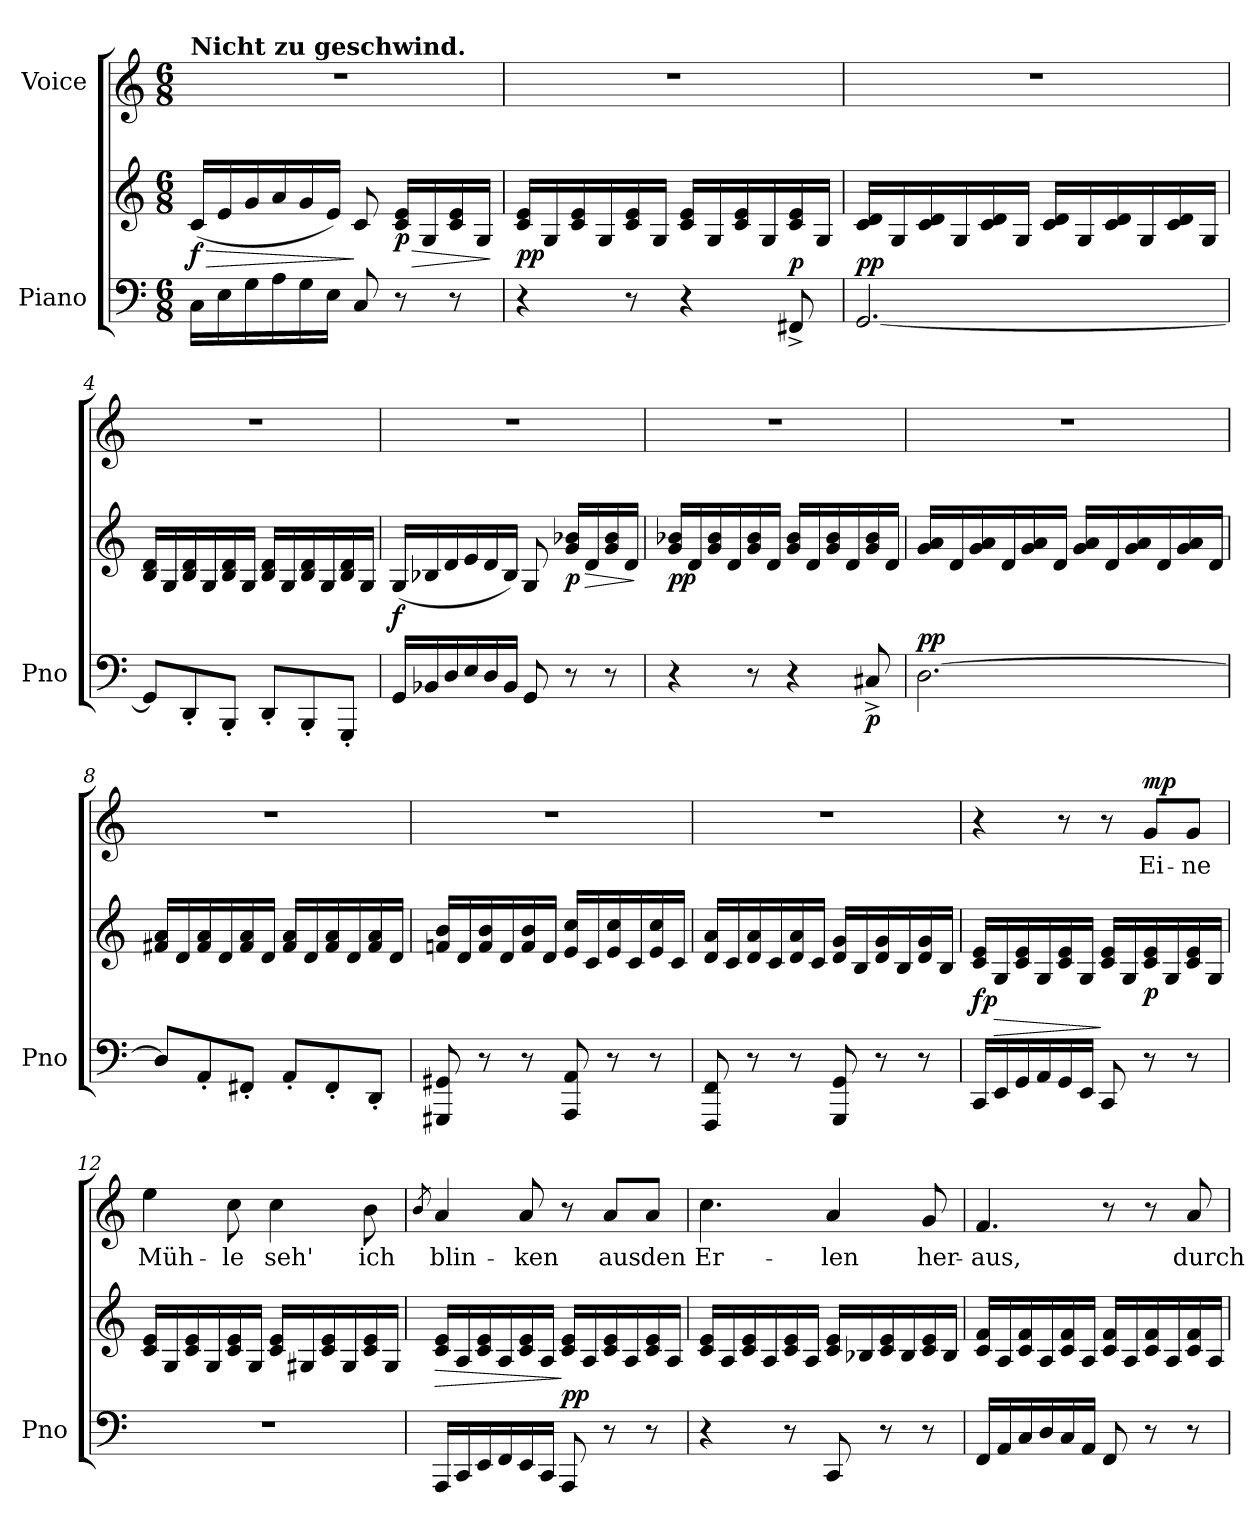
**kern	**kern	**dynam	**kern	**text	**dynam
*part2	*part2	*part2	*part1	*part1	*part1
*staff3	*staff2	*staff2/3	*staff1	*staff1	*staff1
*I"Piano	*	*	*I"Voice	*	*
*I'Pno	*	*	*	*	*
*clefF4	*clefG2	*	*clefG2	*	*
*k[]	*k[]	*	*k[]	*	*
*M6/8	*M6/8	*	*M6/8	*	*
=1	=1	=1	=1	=1	=1
!	!	!	!LO:TX:a:B:t=Nicht zu geschwind.	!	!
!	!	!LO:HP:b	!	!	!
!	!	!LO:DY:n=1:b	!	!	!
16C\LL	(<16c/LL	> f	2.r	.	.
16E\	16e/	.	.	.	.
16G\	16g/	.	.	.	.
16A\	16a/	.	.	.	.
16G\	16g/	.	.	.	.
16E\JJ	16e/JJ)	.	.	.	.
8C/	8c/	]	.	.	.
!	!	!LO:HP:b	!	!	!
!	!	!LO:DY:n=2:b	!	!	!
8r	16c/ 16e/LL	> p	.	.	.
.	16G/	.	.	.	.
8r	16c/ 16e/	.	.	.	.
.	16G/JJ	.	.	.	.
.	.	]	.	.	.
=2	=2	=2	=2	=2	=2
!	!	!LO:DY:b	!	!	!
4r	16c/ 16e/LL	pp	2.r	.	.
.	16G/	.	.	.	.
.	16c/ 16e/	.	.	.	.
.	16G/	.	.	.	.
8r	16c/ 16e/	.	.	.	.
.	16G/JJ	.	.	.	.
4r	16c/ 16e/LL	.	.	.	.
.	16G/	.	.	.	.
.	16c/ 16e/	.	.	.	.
.	16G/	.	.	.	.
!	!	!LO:DY:a=2	!	!	!
8FF#X^/	16c/ 16e/	p	.	.	.
.	16G/JJ	.	.	.	.
=3	=3	=3	=3	=3	=3
!	!	!LO:DY:a=2	!	!	!
[2.GG/	16c/ 16d/LL	pp	2.r	.	.
.	16G/	.	.	.	.
.	16c/ 16d/	.	.	.	.
.	16G/	.	.	.	.
.	16c/ 16d/	.	.	.	.
.	16G/JJ	.	.	.	.
.	16c/ 16d/LL	.	.	.	.
.	16G/	.	.	.	.
.	16c/ 16d/	.	.	.	.
.	16G/	.	.	.	.
.	16c/ 16d/	.	.	.	.
.	16G/JJ	.	.	.	.
=4	=4	=4	=4	=4	=4
8GG/L]	16B/ 16d/LL	.	2.r	.	.
.	16G/	.	.	.	.
8DD'/	16B/ 16d/	.	.	.	.
.	16G/	.	.	.	.
8BBB'/J	16B/ 16d/	.	.	.	.
.	16G/JJ	.	.	.	.
8DD'/L	16B/ 16d/LL	.	.	.	.
.	16G/	.	.	.	.
8BBB'/	16B/ 16d/	.	.	.	.
.	16G/	.	.	.	.
8GGG'/J	16B/ 16d/	.	.	.	.
.	16G/JJ	.	.	.	.
!!LO:LB:g=z
=5	=5	=5	=5	=5	=5
!	!	!LO:DY:b	!	!	!
16GG/LL	(<16G/LL	f	2.r	.	.
16BB-X/	16B-X/	.	.	.	.
16D/	16d/	.	.	.	.
16E/	16e/	.	.	.	.
16D/	16d/	.	.	.	.
16BB-/JJ	16B-/JJ)	.	.	.	.
8GG/	8G/	.	.	.	.
!	!	!LO:DY:b	!	!	!
8r	16g/ 16b-X/LL	p	.	.	.
!	!	!LO:HP:b	!	!	!
.	16d/	>	.	.	.
8r	16g/ 16b-/	.	.	.	.
.	16d/JJ	.	.	.	.
.	.	]	.	.	.
=6	=6	=6	=6	=6	=6
!	!	!LO:DY:b	!	!	!
4r	16g/ 16b-X/LL	pp	2.r	.	.
.	16d/	.	.	.	.
.	16g/ 16b-/	.	.	.	.
.	16d/	.	.	.	.
8r	16g/ 16b-/	.	.	.	.
.	16d/JJ	.	.	.	.
4r	16g/ 16b-/LL	.	.	.	.
.	16d/	.	.	.	.
.	16g/ 16b-/	.	.	.	.
.	16d/	.	.	.	.
!	!	!LO:DY:b=2	!	!	!
8C#X^/	16g/ 16b-/	p	.	.	.
.	16d/JJ	.	.	.	.
=7	=7	=7	=7	=7	=7
!	!	!LO:DY:a=2	!	!	!
[2.D\	16g/ 16a/LL	pp	2.r	.	.
.	16d/	.	.	.	.
.	16g/ 16a/	.	.	.	.
.	16d/	.	.	.	.
.	16g/ 16a/	.	.	.	.
.	16d/JJ	.	.	.	.
.	16g/ 16a/LL	.	.	.	.
.	16d/	.	.	.	.
.	16g/ 16a/	.	.	.	.
.	16d/	.	.	.	.
.	16g/ 16a/	.	.	.	.
.	16d/JJ	.	.	.	.
=8	=8	=8	=8	=8	=8
8D/L]	16f#X/ 16a/LL	.	2.r	.	.
.	16d/	.	.	.	.
8AA'/	16f#/ 16a/	.	.	.	.
.	16d/	.	.	.	.
8FF#X'/J	16f#/ 16a/	.	.	.	.
.	16d/JJ	.	.	.	.
8AA'/L	16f#/ 16a/LL	.	.	.	.
.	16d/	.	.	.	.
8FF#'/	16f#/ 16a/	.	.	.	.
.	16d/	.	.	.	.
8DD'/J	16f#/ 16a/	.	.	.	.
.	16d/JJ	.	.	.	.
!!LO:LB:g=z
=9	=9	=9	=9	=9	=9
8GGG#X/ 8GG#X/	16fn/ 16b/LL	.	2.r	.	.
.	16d/	.	.	.	.
8r	16f/ 16b/	.	.	.	.
.	16d/	.	.	.	.
8r	16f/ 16b/	.	.	.	.
.	16d/JJ	.	.	.	.
8AAA/ 8AA/	16e/ 16cc/LL	.	.	.	.
.	16c/	.	.	.	.
8r	16e/ 16cc/	.	.	.	.
.	16c/	.	.	.	.
8r	16e/ 16cc/	.	.	.	.
.	16c/JJ	.	.	.	.
=10	=10	=10	=10	=10	=10
8FFF/ 8FF/	16d/ 16a/LL	.	2.r	.	.
.	16c/	.	.	.	.
8r	16d/ 16a/	.	.	.	.
.	16c/	.	.	.	.
8r	16d/ 16a/	.	.	.	.
.	16c/JJ	.	.	.	.
8GGG/ 8GG/	16d/ 16g/LL	.	.	.	.
.	16B/	.	.	.	.
8r	16d/ 16g/	.	.	.	.
.	16B/	.	.	.	.
8r	16d/ 16g/	.	.	.	.
.	16B/JJ	.	.	.	.
=11	=11	=11	=11	=11	=11
!	!	!LO:DY:b	!	!	!
16CC/LL	16c/ 16e/LL	fp	4r	.	.
!	!	!LO:HP:b	!	!	!
16EE/	16G/	>	.	.	.
16GG/	16c/ 16e/	.	.	.	.
16AA/	16G/	.	.	.	.
16GG/	16c/ 16e/	.	8r	.	.
16EE/JJ	16G/JJ	.	.	.	.
8CC/	16c/ 16e/LL	]	8r	.	.
.	16G/	.	.	.	.
!	!	!LO:DY:b	!	!LO:LY:b	!LO:DY:a
8r	16c/ 16e/	p	8g/L	Ei-	mp
.	16G/	.	.	.	.
!	!	!	!	!LO:LY:b	!
8r	16c/ 16e/	.	8g/J	-ne	.
.	16G/JJ	.	.	.	.
=12	=12	=12	=12	=12	=12
!	!	!	!	!LO:LY:b	!
2.r	16c/ 16e/LL	.	4ee\	Müh-	.
.	16G/	.	.	.	.
.	16c/ 16e/	.	.	.	.
.	16G/	.	.	.	.
!	!	!	!	!LO:LY:b	!
.	16c/ 16e/	.	8cc\	-le	.
.	16G/JJ	.	.	.	.
!	!	!	!	!LO:LY:b	!
.	16c/ 16e/LL	.	4cc\	seh'	.
.	16G#X/	.	.	.	.
.	16c/ 16e/	.	.	.	.
.	16G#/	.	.	.	.
!	!	!	!	!LO:LY:b	!
.	16c/ 16e/	.	8b\	ich	.
.	16G#/JJ	.	.	.	.
!!LO:LB:g=z
=13	=13	=13	=13	=13	=13
.	.	.	8qb/	.	.
!	!	!LO:HP:b	!	!LO:LY:b	!
16AAA/LL	16c/ 16e/LL	>	4a/	blin-	.
16CC/	16A/	.	.	.	.
16EE/	16c/ 16e/	.	.	.	.
16FF/	16A/	.	.	.	.
!	!	!	!	!LO:LY:b	!
16EE/	16c/ 16e/	.	8a/	-ken	.
16CC/JJ	16A/JJ	.	.	.	.
!	!	!LO:DY:n=1:a=2	!	!	!
8AAA/	16c/ 16e/LL	] pp	8r	.	.
.	16A/	.	.	.	.
!	!	!	!	!LO:LY:b	!
8r	16c/ 16e/	.	8a/L	aus	.
.	16A/	.	.	.	.
!	!	!	!	!LO:LY:b	!
8r	16c/ 16e/	.	8a/J	den	.
.	16A/JJ	.	.	.	.
=14	=14	=14	=14	=14	=14
!	!	!	!	!LO:LY:b	!
4r	16c/ 16e/LL	.	4.cc\	Er-	.
.	16A/	.	.	.	.
.	16c/ 16e/	.	.	.	.
.	16A/	.	.	.	.
8r	16c/ 16e/	.	.	.	.
.	16A/JJ	.	.	.	.
!	!	!	!	!LO:LY:b	!
8CC/	16c/ 16e/LL	.	4a/	-len	.
.	16B-X/	.	.	.	.
8r	16c/ 16e/	.	.	.	.
.	16B-/	.	.	.	.
!	!	!	!	!LO:LY:b	!
8r	16c/ 16e/	.	8g/	her-	.
.	16B-/JJ	.	.	.	.
=15	=15	=15	=15	=15	=15
!	!	!	!	!LO:LY:b	!
16FF/LL	16c/ 16f/LL	.	4.f/	-aus,	.
16AA/	16A/	.	.	.	.
16C/	16c/ 16f/	.	.	.	.
16D/	16A/	.	.	.	.
16C/	16c/ 16f/	.	.	.	.
16AA/JJ	16A/JJ	.	.	.	.
8FF/	16c/ 16f/LL	.	8r	.	.
.	16A/	.	.	.	.
8r	16c/ 16f/	.	8r	.	.
.	16A/	.	.	.	.
!	!	!	!	!LO:LY:b	!
8r	16c/ 16f/	.	8a/	durch	.
.	16A/JJ	.	.	.	.
=	=	=	=	=	=
*-	*-	*-	*-	*-	*-
